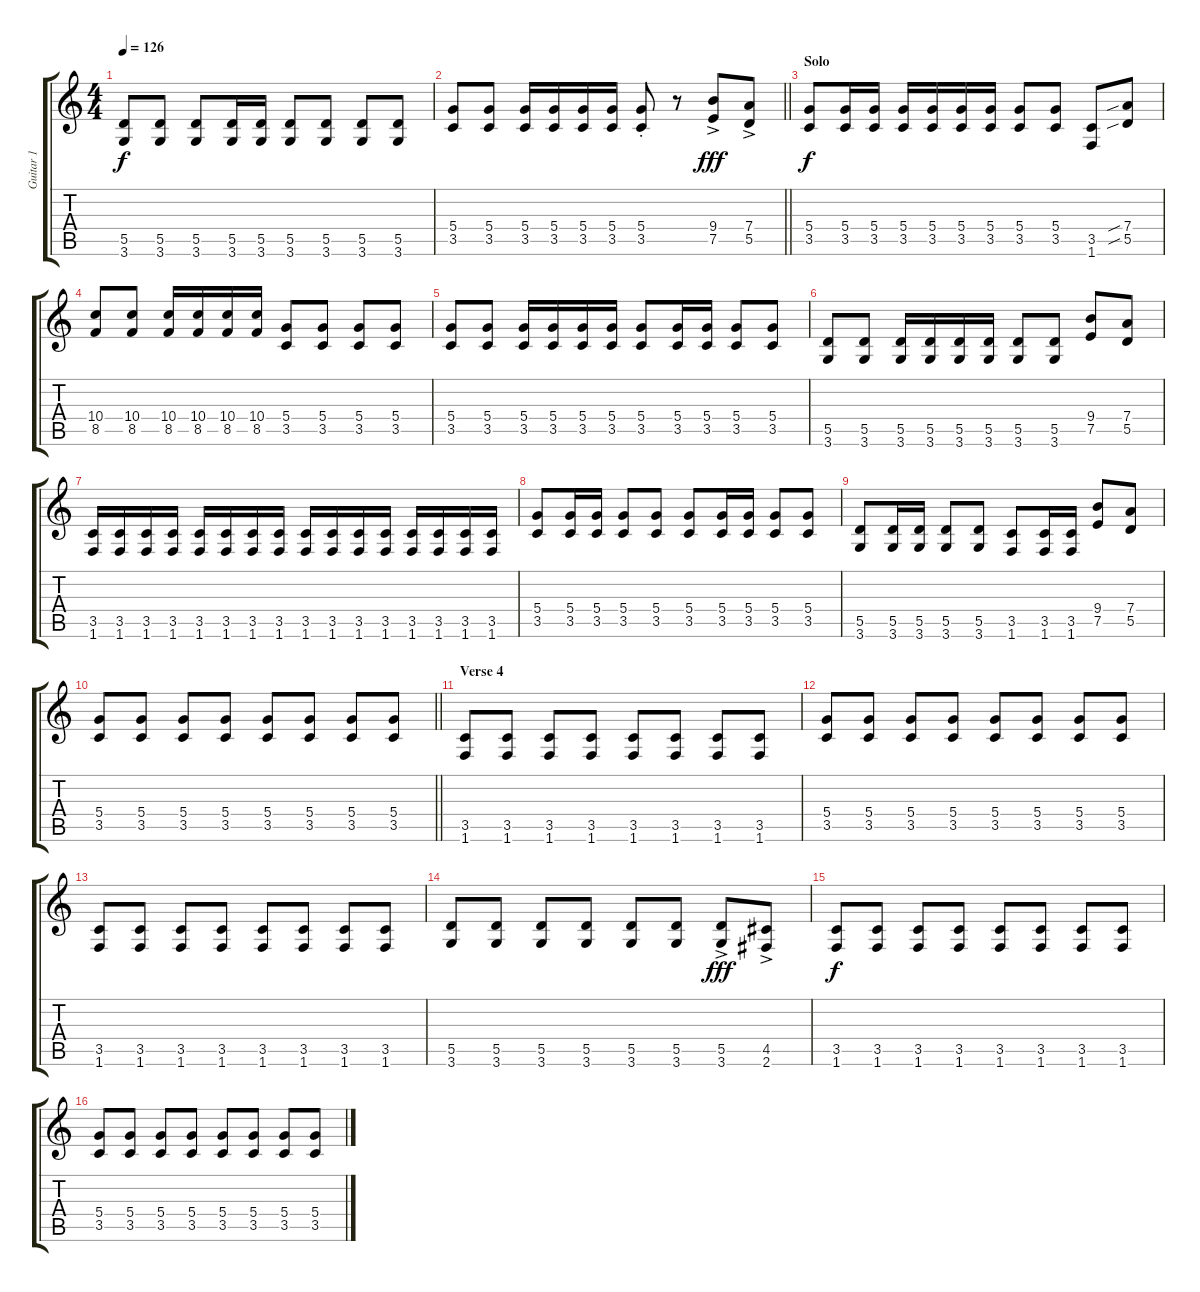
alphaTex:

\track ("Guitar 1" "Guitar 1") {instrument overdrivenguitar}
\staff {score tabs}
\tuning (E4 B3 G3 D3 A2 E2) {hide}
\ts (4 4)
\tempo 126
\clef g2
\ks c
(5.5 3.6).8{dy f} (5.5 3.6).8 (5.5 3.6).8 (5.5 3.6).16 (5.5 3.6).16 (5.5 3.6).8 (5.5 3.6).8 (5.5 3.6).8 (5.5 3.6).8 |
\barLineRight lightlight
(5.4 3.5).8 (5.4 3.5).8 (5.4 3.5).16 (5.4 3.5).16 (5.4 3.5).16 (5.4 3.5).16 (5.4{st} 3.5{st}).8 r.8 (9.4 7.5{ac}).8{dy fff} (7.4 5.5{ac}).8 |
\section ("" "Solo")
(5.4 3.5).8{dy f} (5.4 3.5).16 (5.4 3.5).16 (5.4 3.5).16 (5.4 3.5).16 (5.4 3.5).16 (5.4 3.5).16 (5.4 3.5).8 (5.4 3.5).8 (3.5 1.6).8 (7.4{sib} 5.5{sib}).8 |
(10.4 8.5).8 (10.4 8.5).8 (10.4 8.5).16 (10.4 8.5).16 (10.4 8.5).16 (10.4 8.5).16 (5.4 3.5).8 (5.4 3.5).8 (5.4 3.5).8 (5.4 3.5).8 |
(5.4 3.5).8 (5.4 3.5).8 (5.4 3.5).16 (5.4 3.5).16 (5.4 3.5).16 (5.4 3.5).16 (5.4 3.5).8 (5.4 3.5).16 (5.4 3.5).16 (5.4 3.5).8 (5.4 3.5).8 |
(5.5 3.6).8 (5.5 3.6).8 (5.5 3.6).16 (5.5 3.6).16 (5.5 3.6).16 (5.5 3.6).16 (5.5 3.6).8 (5.5 3.6).8 (9.4 7.5).8 (7.4 5.5).8 |
(3.5 1.6).16 (3.5 1.6).16 (3.5 1.6).16 (3.5 1.6).16 (3.5 1.6).16 (3.5 1.6).16 (3.5 1.6).16 (3.5 1.6).16 (3.5 1.6).16 (3.5 1.6).16 (3.5 1.6).16 (3.5 1.6).16 (3.5 1.6).16 (3.5 1.6).16 (3.5 1.6).16 (3.5 1.6).16 |
(5.4 3.5).8 (5.4 3.5).16 (5.4 3.5).16 (5.4 3.5).8 (5.4 3.5).8 (5.4 3.5).8 (5.4 3.5).16 (5.4 3.5).16 (5.4 3.5).8 (5.4 3.5).8 |
(5.5 3.6).8 (5.5 3.6).16 (5.5 3.6).16 (5.5 3.6).8 (5.5 3.6).8 (3.5 1.6).8 (3.5 1.6).16 (3.5 1.6).16 (9.4 7.5).8 (7.4 5.5).8 |
\barLineRight lightlight
(5.4 3.5).8 (5.4 3.5).8 (5.4 3.5).8 (5.4 3.5).8 (5.4 3.5).8 (5.4 3.5).8 (5.4 3.5).8 (5.4 3.5).8 |
\section ("" "Verse 4")
(3.5 1.6).8 (3.5 1.6).8 (3.5 1.6).8 (3.5 1.6).8 (3.5 1.6).8 (3.5 1.6).8 (3.5 1.6).8 (3.5 1.6).8 |
(5.4 3.5).8 (5.4 3.5).8 (5.4 3.5).8 (5.4 3.5).8 (5.4 3.5).8 (5.4 3.5).8 (5.4 3.5).8 (5.4 3.5).8 |
(3.5 1.6).8 (3.5 1.6).8 (3.5 1.6).8 (3.5 1.6).8 (3.5 1.6).8 (3.5 1.6).8 (3.5 1.6).8 (3.5 1.6).8 |
(5.5 3.6).8 (5.5 3.6).8 (5.5 3.6).8 (5.5 3.6).8 (5.5 3.6).8 (5.5 3.6).8 (5.5 3.6{ac}).8{dy fff} (4.5 2.6{ac}).8 |
(3.5 1.6).8{dy f} (3.5 1.6).8 (3.5 1.6).8 (3.5 1.6).8 (3.5 1.6).8 (3.5 1.6).8 (3.5 1.6).8 (3.5 1.6).8 |
(5.4 3.5).8 (5.4 3.5).8 (5.4 3.5).8 (5.4 3.5).8 (5.4 3.5).8 (5.4 3.5).8 (5.4 3.5).8 (5.4 3.5).8
